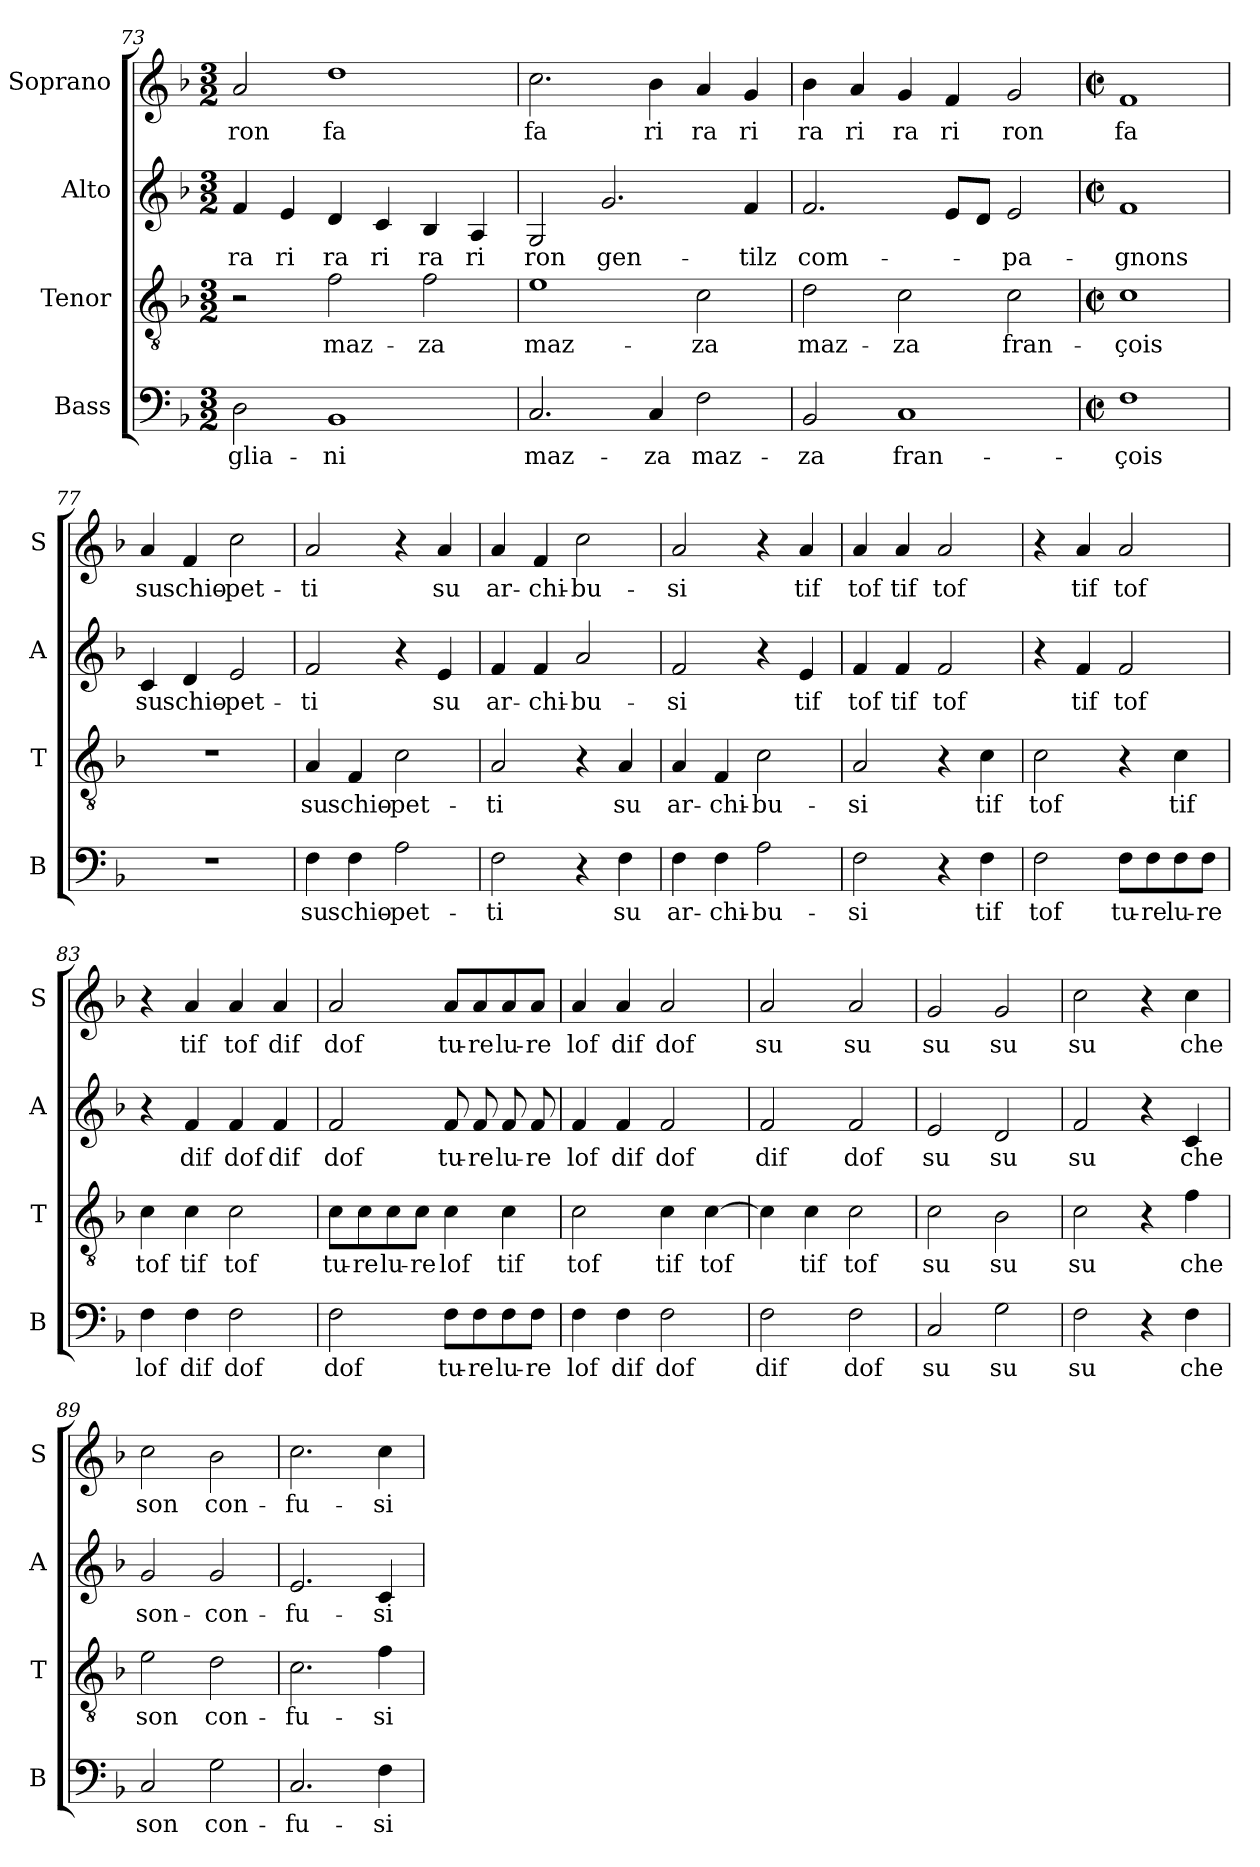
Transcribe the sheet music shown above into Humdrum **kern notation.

**kern	**text	**kern	**text	**kern	**text	**kern	**text
*part4	*part4	*part3	*part3	*part2	*part2	*part1	*part1
*staff4	*staff4	*staff3	*staff3	*staff2	*staff2	*staff1	*staff1
*I"Bass	*	*I"Tenor	*	*I"Alto	*	*I"Soprano	*
*I'B	*	*I'T	*	*I'A	*	*I'S	*
*clefF4	*	*clefGv2	*	*clefG2	*	*clefG2	*
*k[b-]	*	*k[b-]	*	*k[b-]	*	*k[b-]	*
*F:	*	*F:	*	*F:	*	*F:	*
*M3/2	*	*M3/2	*	*M3/2	*	*M3/2	*
=73	=73	=73	=73	=73	=73	=73	=73
2D\	-glia-	2r	.	4f/	ra	2a/	ron
.	.	.	.	4e/	ri	.	.
1BB-	-ni	2f\	maz-	4d/	ra	1dd	fa
.	.	.	.	4c/	ri	.	.
.	.	2f\	-za	4B-/	ra	.	.
.	.	.	.	4A/	ri	.	.
=74	=74	=74	=74	=74	=74	=74	=74
2.C/	maz-	1e	maz-	2G/	ron	2.cc\	fa
.	.	.	.	2.g/	gen-	.	.
4C/	-za	.	.	.	.	4b-\	ri
2F\	maz-	2c\	-za	.	.	4a/	ra
.	.	.	.	4f/	-tilz	4g/	ri
=75	=75	=75	=75	=75	=75	=75	=75
2BB-/	-za	2d\	maz-	2.f/	com-	4b-\	ra
.	.	.	.	.	.	4a/	ri
1C	fran-	2c\	-za	.	.	4g/	ra
.	.	.	.	8e/L	.	4f/	ri
.	.	.	.	8d/J	.	.	.
.	.	2c\	fran-	2e/	-pa-	2g/	ron
!!LO:LB:g=z
=76	=76	=76	=76	=76	=76	=76	=76
*M2/2	*	*M2/2	*	*M2/2	*	*M2/2	*
*met(c|)	*	*met(c|)	*	*met(c|)	*	*met(c|)	*
1F	-çois	1c	-çois	1f	-gnons	1f	fa
=77	=77	=77	=77	=77	=77	=77	=77
1r	.	1r	.	4c/	su	4a/	su
.	.	.	.	4d/	schio-	4f/	schio-
.	.	.	.	2e/	-pet-	2cc\	-pet-
=78	=78	=78	=78	=78	=78	=78	=78
4F\	su	4A/	su	2f/	-ti	2a/	-ti
4F\	schio-	4F/	schio-	.	.	.	.
2A\	-pet-	2c\	-pet-	4r	.	4r	.
.	.	.	.	4e/	su	4a/	su
=79	=79	=79	=79	=79	=79	=79	=79
2F\	-ti	2A/	-ti	4f/	ar-	4a/	ar-
.	.	.	.	4f/	-chi-	4f/	-chi-
4r	.	4r	.	2a/	-bu-	2cc\	-bu-
4F\	su	4A/	su	.	.	.	.
=80	=80	=80	=80	=80	=80	=80	=80
4F\	ar-	4A/	ar-	2f/	-si	2a/	-si
4F\	-chi-	4F/	-chi-	.	.	.	.
2A\	-bu-	2c\	-bu-	4r	.	4r	.
.	.	.	.	4e/	tif	4a/	tif
=81	=81	=81	=81	=81	=81	=81	=81
2F\	-si	2A/	-si	4f/	tof	4a/	tof
.	.	.	.	4f/	tif	4a/	tif
4r	.	4r	.	2f/	tof	2a/	tof
4F\	tif	4c\	tif	.	.	.	.
!!LO:LB:g=z
=82	=82	=82	=82	=82	=82	=82	=82
2F\	tof	2c\	tof	4r	.	4r	.
.	.	.	.	4f/	tif	4a/	tif
8F\L	tu-	4r	.	2f/	tof	2a/	tof
8F\	-re	.	.	.	.	.	.
8F\	lu-	4c\	tif	.	.	.	.
8F\J	-re	.	.	.	.	.	.
=83	=83	=83	=83	=83	=83	=83	=83
4F\	lof	4c\	tof	4r	.	4r	.
4F\	dif	4c\	tif	4f/	dif	4a/	tif
2F\	dof	2c\	tof	4f/	dof	4a/	tof
.	.	.	.	4f/	dif	4a/	dif
=84	=84	=84	=84	=84	=84	=84	=84
2F\	dof	8c\L	tu-	2f/	dof	2a/	dof
.	.	8c\	-re	.	.	.	.
.	.	8c\	lu-	.	.	.	.
.	.	8c\J	-re	.	.	.	.
8F\L	tu-	4c\	lof	8f/	tu-	8a/L	tu-
8F\	-re	.	.	8f/	-re	8a/	-re
8F\	lu-	4c\	tif	8f/	lu-	8a/	lu-
8F\J	-re	.	.	8f/	-re	8a/J	-re
=85	=85	=85	=85	=85	=85	=85	=85
4F\	lof	2c\	tof	4f/	lof	4a/	lof
4F\	dif	.	.	4f/	dif	4a/	dif
2F\	dof	4c\	tif	2f/	dof	2a/	dof
.	.	[4c\	tof	.	.	.	.
!!LO:PB:g=z
=86	=86	=86	=86	=86	=86	=86	=86
2F\	dif	4c\]	.	2f/	dif	2a/	su
.	.	4c\	tif	.	.	.	.
2F\	dof	2c\	tof	2f/	dof	2a/	su
=87	=87	=87	=87	=87	=87	=87	=87
2C/	su	2c\	su	2e/	su	2g/	su
2G\	su	2B-\	su	2d/	su	2g/	su
=88	=88	=88	=88	=88	=88	=88	=88
2F\	su	2c\	su	2f/	su	2cc\	su
4r	.	4r	.	4r	.	4r	.
4F\	che	4f\	che	4c/	che	4cc\	che
=89	=89	=89	=89	=89	=89	=89	=89
2C/	son	2e\	son	2g/	son-	2cc\	son
2G\	con-	2d\	con-	2g/	-con-	2b-\	con-
=90	=90	=90	=90	=90	=90	=90	=90
2.C/	-fu-	2.c\	-fu-	2.e/	-fu-	2.cc\	-fu-
4F\	-si	4f\	-si	4c/	-si	4cc\	-si
=	=	=	=	=	=	=	=
*-	*-	*-	*-	*-	*-	*-	*-
